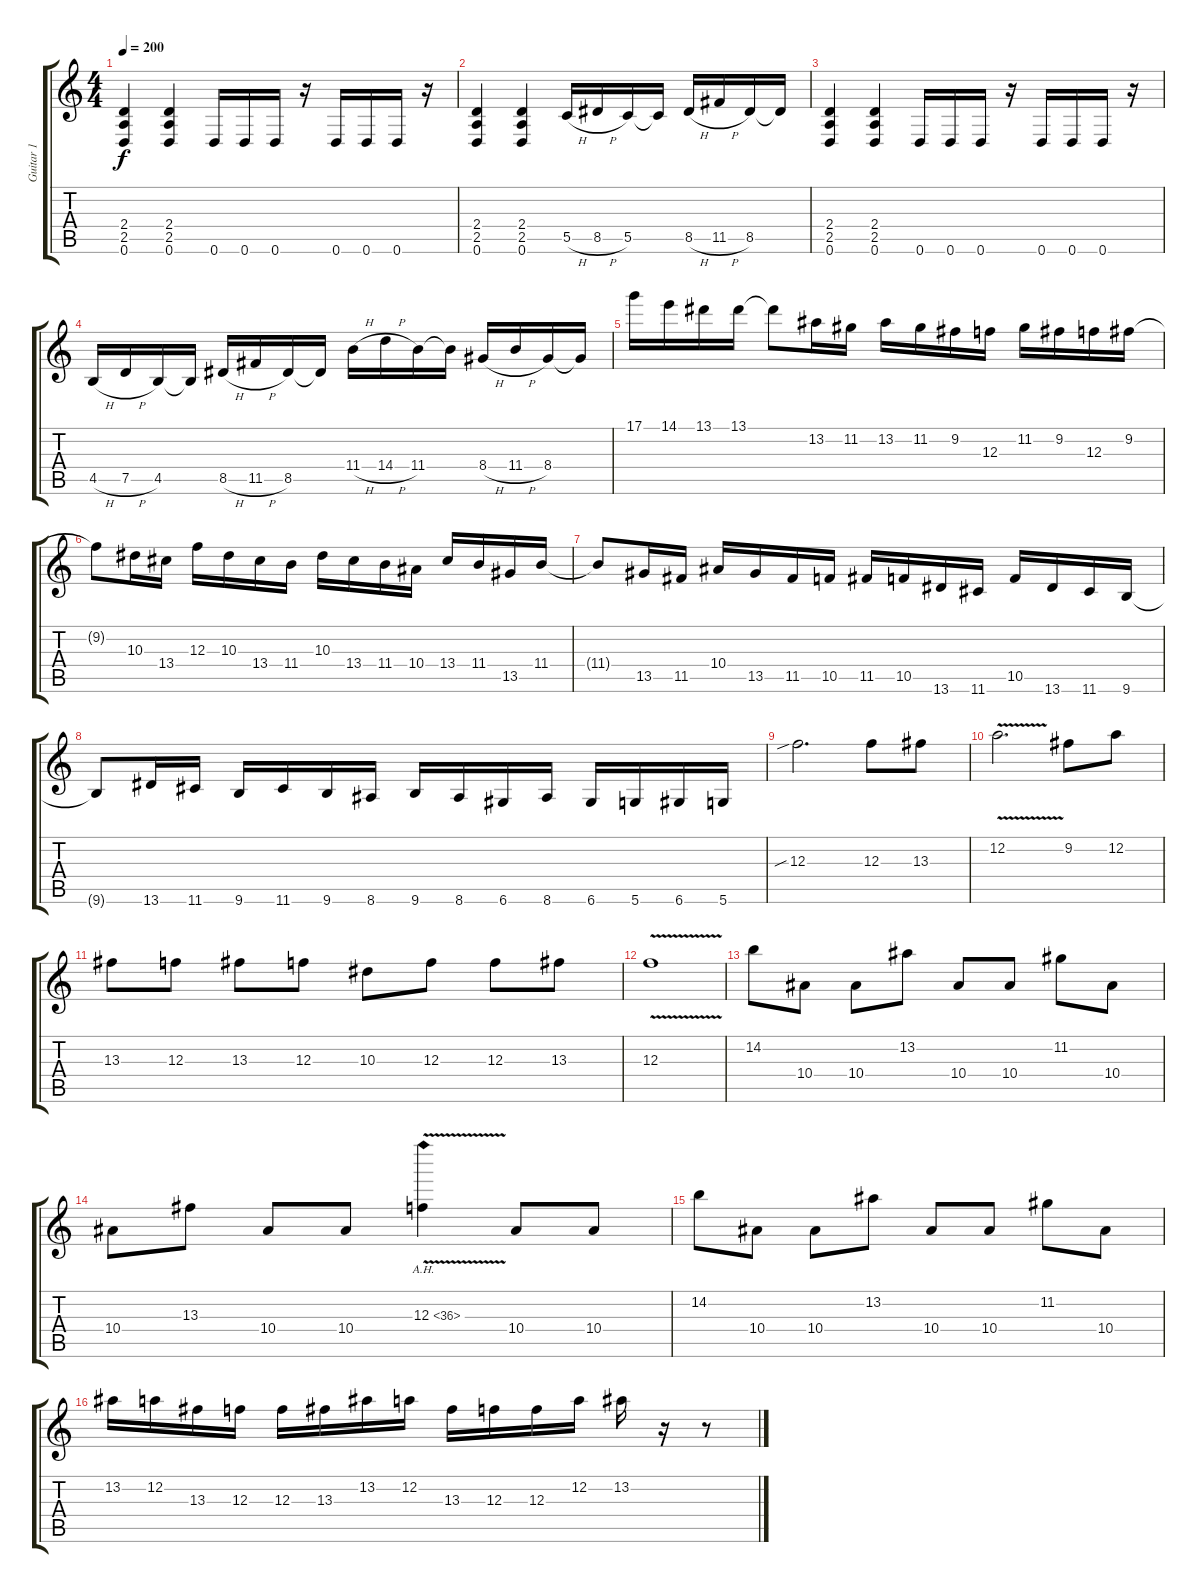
\track ("Guitar 1" "Guitar 1") {instrument distortionguitar}
\staff {score tabs}
\tuning (D4 A3 F3 C3 G2 D2) {hide}
\ts (4 4)
\tempo 200
\clef g2
\ks c
(2.4 2.5 0.6).4{dy f} (2.4 2.5 0.6).4 0.6.16 0.6.16 0.6.16 r.16 0.6.16 0.6.16 0.6.16 r.16 |
(2.4 2.5 0.6).4 (2.4 2.5 0.6).4 5.5{h}.16 8.5{h}.16 5.5.16 5.5{t}.16 8.5{h}.16 11.5{h}.16 8.5.16 8.5{t}.16 |
(2.4 2.5 0.6).4 (2.4 2.5 0.6).4 0.6.16 0.6.16 0.6.16 r.16 0.6.16 0.6.16 0.6.16 r.16 |
4.5{h}.16 7.5{h}.16 4.5.16 4.5{t}.16 8.5{h}.16 11.5{h}.16 8.5.16 8.5{t}.16 11.4{h}.16 14.4{h}.16 11.4.16 11.4{t}.16 8.4{h}.16 11.4{h}.16 8.4.16 8.4{t}.16 |
17.1.16 14.1.16 13.1.16 13.1.16 13.1{t}.8 13.2.16 11.2.16 13.2.16 11.2.16 9.2.16 12.3.16 11.2.16 9.2.16 12.3.16 9.2.16 |
9.2{t}.8 10.3.16 13.4.16 12.3.16 10.3.16 13.4.16 11.4.16 10.3.16 13.4.16 11.4.16 10.4.16 13.4.16 11.4.16 13.5.16 11.4.16 |
11.4{t}.8 13.5.16 11.5.16 10.4.16 13.5.16 11.5.16 10.5.16 11.5.16 10.5.16 13.6.16 11.6.16 10.5.16 13.6.16 11.6.16 9.6.16 |
9.6{t}.8 13.6.16 11.6.16 9.6.16 11.6.16 9.6.16 8.6.16 9.6.16 8.6.16 6.6.16 8.6.16 6.6.16 5.6.16 6.6.16 5.6.16 |
12.3{sib}.2{d} 12.3.8 13.3.8 |
12.2{v}.2{d} 9.2.8 12.2.8 |
13.3.8 12.3.8 13.3.8 12.3.8 10.3.8 12.3.8 12.3.8 13.3.8 |
12.3{v}.1 |
14.2.8 10.4.8 10.4.8 13.2.8 10.4.8 10.4.8 11.2.8 10.4.8 |
10.4.8 13.3.8 10.4.8 10.4.8 12.3{ah 24 v}.4 10.4.8 10.4.8 |
14.2.8 10.4.8 10.4.8 13.2.8 10.4.8 10.4.8 11.2.8 10.4.8 |
13.2.16 12.2.16 13.3.16 12.3.16 12.3.16 13.3.16 13.2.16 12.2.16 13.3.16 12.3.16 12.3.16 12.2.16 13.2.16 r.16 r.8
